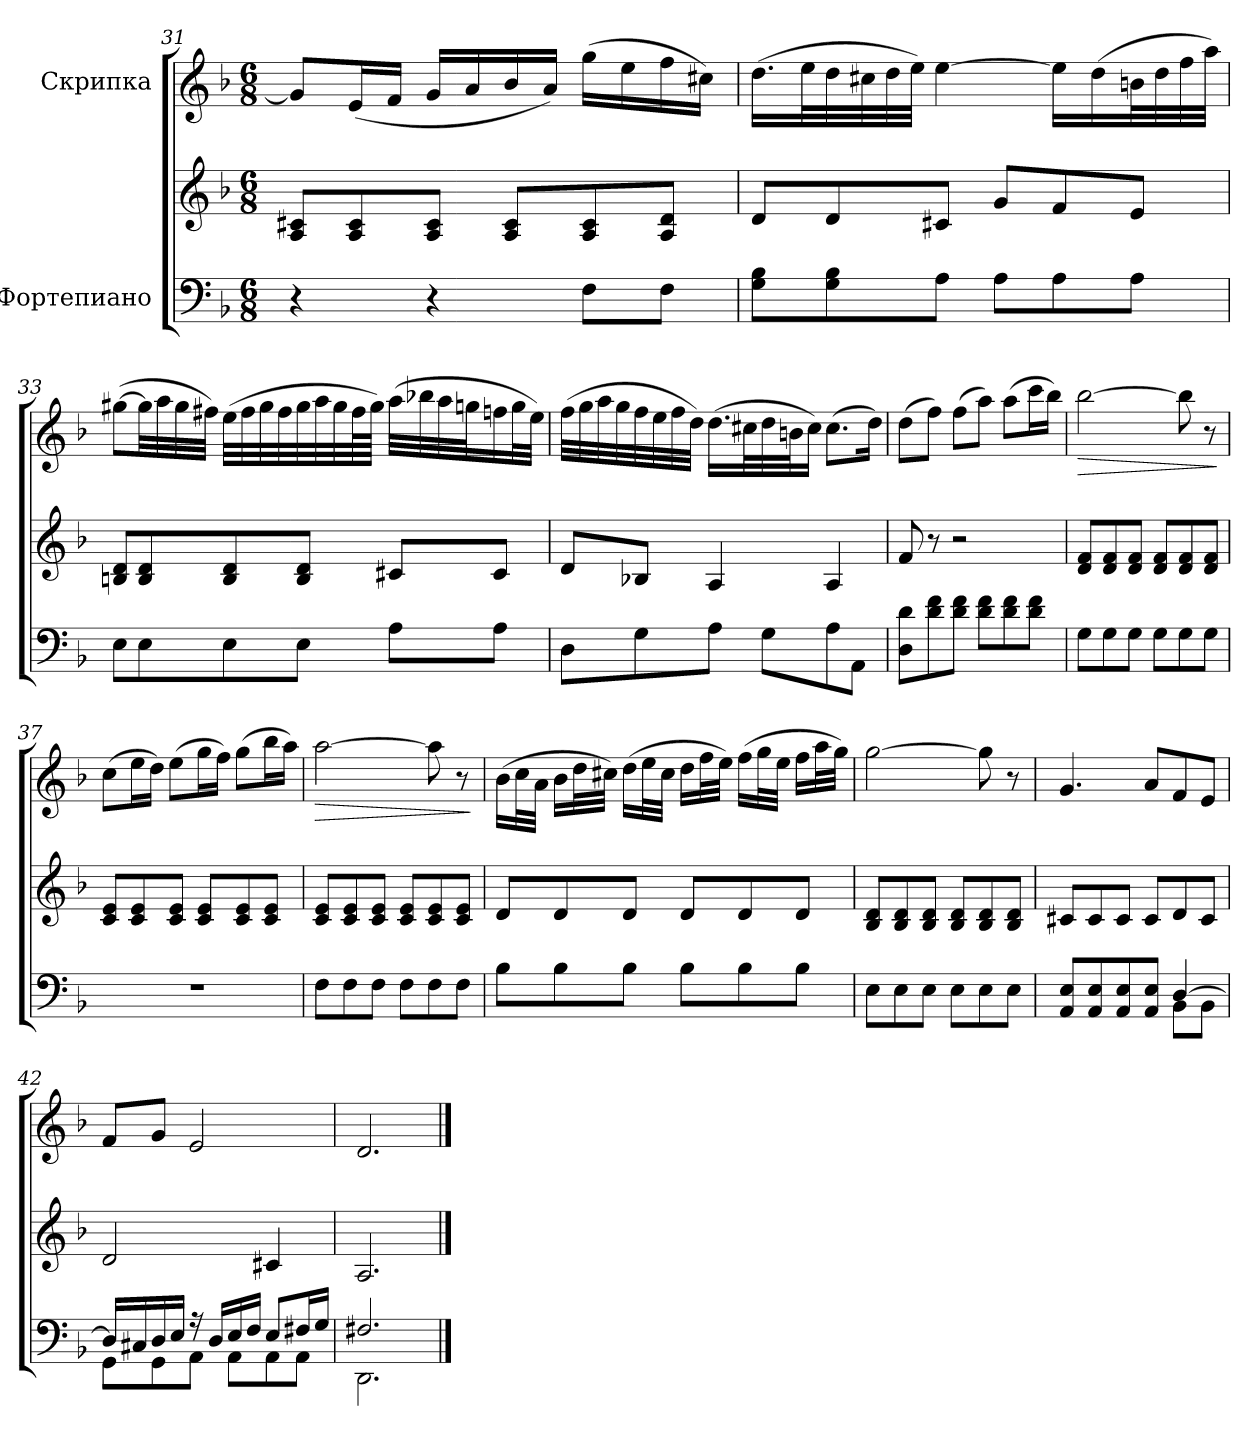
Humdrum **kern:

**kern	**kern	**kern	**dynam
*part2	*part2	*part1	*part1
*staff3	*staff2	*staff1	*staff1
*I"Фортепиано	*	*I"Скрипка	*
!!LO:LB:g=z
*clefF4	*clefG2	*clefG2	*
*k[b-]	*k[b-]	*k[b-]	*
*M6/8	*M6/8	*M6/8	*
=31	=31	=31	=31
4r	8A/ 8c#X/L	8g/L]	.
.	8A/ 8c#/	(16e/L	.
.	.	16f/JJ	.
4r	8A/ 8c#/J	16g/LL	.
.	.	16a/	.
.	8A/ 8c#/L	16b-/	.
.	.	16a/JJ)	.
8F\L	8A/ 8c#/	(16gg\LL	.
.	.	16ee\	.
8F\J	8A/ 8d/J	16ff\	.
.	.	16cc#X\JJ)	.
=32	=32	=32	=32
8G\ 8B-\L	8d/L	(16.dd\LL	.
.	.	32ee\L	.
8G\ 8B-\	8d/	32dd\	.
.	.	32cc#X\	.
.	.	32dd\	.
.	.	32ee\JJJ)	.
8A\J	8c#X/J	[4ee\	.
8A\L	8g/L	.	.
8A\	8f/	16ee\LL]	.
.	.	(16dd\	.
8A\J	8e/J	32bn\L	.
.	.	32dd\	.
.	.	32ff\	.
.	.	32aa\JJJ)	.
!!LO:LB:g=z
=33	=33	=33	=33
8E\L	8Bn/ 8d/L	([8gg#X\L	.
8E\	8B/ 8d/	32gg#\LL]	.
.	.	32aa\	.
.	.	32gg#\	.
.	.	32ff#X\JJJ)	.
8E\	8B/ 8d/	(32ee\LLL	.
.	.	32ff#\	.
.	.	32gg#\	.
.	.	32ff#\	.
8E\J	8B/ 8d/J	32gg#\	.
.	.	32aa\	.
.	.	32gg#\	.
.	.	64ff#\L	.
.	.	64gg#\JJJJ)	.
8A\L	8c#X/L	(32aa\LLL	.
.	.	32bb-X\	.
.	.	32aa\	.
.	.	32ggn\J	.
8A\J	8c#/J	16ffn\	.
.	.	32gg\L	.
.	.	32ee\JJJ)	.
=34	=34	=34	=34
8D\L	8d/L	(32ff\LLL	.
.	.	32gg\	.
.	.	32aa\	.
.	.	32gg\	.
8G\	8B-X/J	32ff\	.
.	.	32ee\	.
.	.	32ff\	.
.	.	32dd\JJJ)	.
8A\J	4A/	(16.dd\LL	.
.	.	32cc#X\L	.
8G\L	.	32dd\	.
.	.	32bn\J	.
.	.	16cc#\JJ)	.
8A\	4A/	(8.cc#\L	.
8AA\J	.	.	.
.	.	16dd\Jk)	.
!!LO:PB:g=z
=35	=35	=35	=35
8D\ 8d\L	8f/	(8dd\L	.
8d\ 8f\	8r	8ff\J)	.
8d\ 8f\J	2r	(8ff\L	.
8d\ 8f\L	.	8aa\J)	.
8d\ 8f\	.	(8aa\L	.
8d\ 8f\J	.	16ccc\L	.
.	.	16bb-\JJ)	.
=36	=36	=36	=36
!	!	!	!LO:HP:b
8G\L	8d/ 8f/L	[2bb-\	>
8G\	8d/ 8f/	.	.
8G\J	8d/ 8f/J	.	.
8G\L	8d/ 8f/L	.	.
8G\	8d/ 8f/	8bb-\]	.
8G\J	8d/ 8f/J	8r	.
.	.	.	]
=37	=37	=37	=37
2.r	8c/ 8e/L	(8cc\L	.
.	8c/ 8e/	16ee\L	.
.	.	16dd\JJ)	.
.	8c/ 8e/J	(8ee\L	.
.	8c/ 8e/L	16gg\L	.
.	.	16ff\JJ)	.
.	8c/ 8e/	(8gg\L	.
.	8c/ 8e/J	16bb-\L	.
.	.	16aa\JJ)	.
=38	=38	=38	=38
!	!	!	!LO:HP:b
8F\L	8c/ 8e/L	[2aa\	>
8F\	8c/ 8e/	.	.
8F\J	8c/ 8e/J	.	.
8F\L	8c/ 8e/L	.	.
8F\	8c/ 8e/	8aa\]	.
8F\J	8c/ 8e/J	8r	.
.	.	.	]
!!LO:LB:g=z
=39	=39	=39	=39
8B-\L	8d/L	(16b-\LL	.
.	.	32cc\L	.
.	.	32a\JJJ	.
8B-\	8d/	16b-\LL	.
.	.	32dd\L	.
.	.	32cc#X\JJJ)	.
8B-\J	8d/J	(16dd\LL	.
.	.	32ee\L	.
.	.	32cc#\JJJ	.
8B-\L	8d/L	16dd\LL	.
.	.	32ff\L	.
.	.	32ee\JJJ)	.
8B-\	8d/	(16ff\LL	.
.	.	32gg\L	.
.	.	32ee\JJJ	.
8B-\J	8d/J	16ff\LL	.
.	.	32aa\L	.
.	.	32gg\JJJ)	.
=40	=40	=40	=40
8E\L	8B-/ 8d/L	[2gg\	.
8E\	8B-/ 8d/	.	.
8E\J	8B-/ 8d/J	.	.
8E\L	8B-/ 8d/L	.	.
8E\	8B-/ 8d/	8gg\]	.
8E\J	8B-/ 8d/J	8r	.
=41	=41	=41	=41
*^	*	*	*
8AA/ 8E/L	2ryy	8c#X/L	4.g/	.
8AA/ 8E/	.	8c#/	.	.
8AA/ 8E/	.	8c#/J	.	.
8AA/ 8E/J	.	8c#/L	8a/L	.
[4D/	8BB-\L	8d/	8f/	.
.	8BB-\J	8c#/J	8e/J	.
!!LO:LB:g=z
=42	=42	=42	=42	=42
16D/LL]	8GG\L	2d/	8f/L	.
16C#X/	.	.	.	.
16D/	8GG\	.	8g/J	.
16E/JJ	.	.	.	.
16r	8AA\J	.	2e/	.
16D/LL	.	.	.	.
16E/	8AA\L	.	.	.
16F/JJ	.	.	.	.
8E/L	8AA\	4c#X/	.	.
16F#X/L	8AA\J	.	.	.
16G/JJ	.	.	.	.
=43	=43	=43	=43	=43
2.F#X/	2.DD\	2.A/	2.d/	.
*v	*v	*	*	*
==	==	==	==
*-	*-	*-	*-
